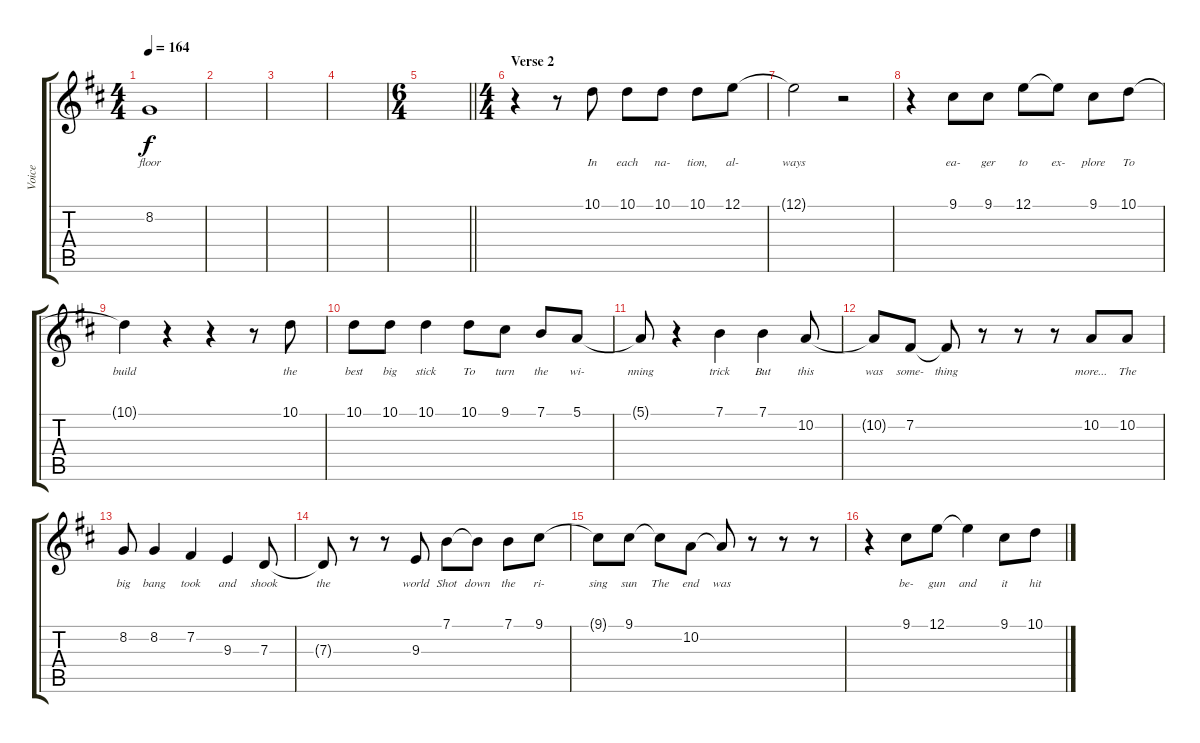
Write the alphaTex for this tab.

\track ("Voice" "Voice") {instrument lead2sawtooth}
\staff {score tabs}
\tuning (E4 B3 G3 D3 A2 E2) {hide}
\ts (4 4)
\tempo 164
\clef g2
\ks bminor
8.2.1{lyrics (0 "floor") lyrics (1 "") lyrics (2 "") lyrics (3 "") lyrics (4 "") dy f} |
|
|
|
\ts (6 4)
\barLineRight lightlight
|
\ts (4 4)
\section ("" "Verse 2")
r.4 r.8 10.1.8{lyrics (0 "In") lyrics (1 "") lyrics (2 "") lyrics (3 "") lyrics (4 "")} 10.1.8{lyrics (0 "each") lyrics (1 "") lyrics (2 "") lyrics (3 "") lyrics (4 "")} 10.1.8{lyrics (0 "na-") lyrics (1 "") lyrics (2 "") lyrics (3 "") lyrics (4 "")} 10.1.8{lyrics (0 "tion,") lyrics (1 "") lyrics (2 "") lyrics (3 "") lyrics (4 "")} 12.1.8{lyrics (0 "al-") lyrics (1 "") lyrics (2 "") lyrics (3 "") lyrics (4 "")} |
12.1{t}.2{lyrics (0 "ways") lyrics (1 "") lyrics (2 "") lyrics (3 "") lyrics (4 "")} r.2 |
r.4 9.1.8{lyrics (0 "ea-") lyrics (1 "") lyrics (2 "") lyrics (3 "") lyrics (4 "")} 9.1.8{lyrics (0 "ger") lyrics (1 "") lyrics (2 "") lyrics (3 "") lyrics (4 "")} 12.1.8{lyrics (0 "to") lyrics (1 "") lyrics (2 "") lyrics (3 "") lyrics (4 "")} 12.1{t}.8{lyrics (0 "ex-") lyrics (1 "") lyrics (2 "") lyrics (3 "") lyrics (4 "")} 9.1.8{lyrics (0 "plore") lyrics (1 "") lyrics (2 "") lyrics (3 "") lyrics (4 "")} 10.1.8{lyrics (0 "To") lyrics (1 "") lyrics (2 "") lyrics (3 "") lyrics (4 "")} |
10.1{t}.4{lyrics (0 "build") lyrics (1 "") lyrics (2 "") lyrics (3 "") lyrics (4 "")} r.4 r.4 r.8 10.1.8{lyrics (0 "the") lyrics (1 "") lyrics (2 "") lyrics (3 "") lyrics (4 "")} |
10.1.8{lyrics (0 "best") lyrics (1 "") lyrics (2 "") lyrics (3 "") lyrics (4 "")} 10.1.8{lyrics (0 "big") lyrics (1 "") lyrics (2 "") lyrics (3 "") lyrics (4 "")} 10.1.4{lyrics (0 "stick") lyrics (1 "") lyrics (2 "") lyrics (3 "") lyrics (4 "")} 10.1.8{lyrics (0 "To") lyrics (1 "") lyrics (2 "") lyrics (3 "") lyrics (4 "")} 9.1.8{lyrics (0 "turn") lyrics (1 "") lyrics (2 "") lyrics (3 "") lyrics (4 "")} 7.1.8{lyrics (0 "the") lyrics (1 "") lyrics (2 "") lyrics (3 "") lyrics (4 "")} 5.1.8{lyrics (0 "wi-") lyrics (1 "") lyrics (2 "") lyrics (3 "") lyrics (4 "")} |
5.1{t}.8{lyrics (0 "nning") lyrics (1 "") lyrics (2 "") lyrics (3 "") lyrics (4 "")} r.4 7.1.4{lyrics (0 "trick") lyrics (1 "") lyrics (2 "") lyrics (3 "") lyrics (4 "")} 7.1.4{lyrics (0 "But") lyrics (1 "") lyrics (2 "") lyrics (3 "") lyrics (4 "")} 10.2.8{lyrics (0 "this") lyrics (1 "") lyrics (2 "") lyrics (3 "") lyrics (4 "")} |
10.2{t}.8{lyrics (0 "was") lyrics (1 "") lyrics (2 "") lyrics (3 "") lyrics (4 "")} 7.2.8{lyrics (0 "some-") lyrics (1 "") lyrics (2 "") lyrics (3 "") lyrics (4 "")} 7.2{t}.8{lyrics (0 "thing") lyrics (1 "") lyrics (2 "") lyrics (3 "") lyrics (4 "")} r.8 r.8 r.8 10.2.8{lyrics (0 "more...") lyrics (1 "") lyrics (2 "") lyrics (3 "") lyrics (4 "")} 10.2.8{lyrics (0 "The") lyrics (1 "") lyrics (2 "") lyrics (3 "") lyrics (4 "")} |
8.2.8{lyrics (0 "big") lyrics (1 "") lyrics (2 "") lyrics (3 "") lyrics (4 "")} 8.2.4{lyrics (0 "bang") lyrics (1 "") lyrics (2 "") lyrics (3 "") lyrics (4 "")} 7.2.4{lyrics (0 "took") lyrics (1 "") lyrics (2 "") lyrics (3 "") lyrics (4 "")} 9.3.4{lyrics (0 "and") lyrics (1 "") lyrics (2 "") lyrics (3 "") lyrics (4 "")} 7.3.8{lyrics (0 "shook") lyrics (1 "") lyrics (2 "") lyrics (3 "") lyrics (4 "")} |
7.3{t}.8{lyrics (0 "the") lyrics (1 "") lyrics (2 "") lyrics (3 "") lyrics (4 "")} r.8 r.8 9.3.8{lyrics (0 "world") lyrics (1 "") lyrics (2 "") lyrics (3 "") lyrics (4 "")} 7.1.8{lyrics (0 "Shot") lyrics (1 "") lyrics (2 "") lyrics (3 "") lyrics (4 "")} 7.1{t}.8{lyrics (0 "down") lyrics (1 "") lyrics (2 "") lyrics (3 "") lyrics (4 "")} 7.1.8{lyrics (0 "the") lyrics (1 "") lyrics (2 "") lyrics (3 "") lyrics (4 "")} 9.1.8{lyrics (0 "ri-") lyrics (1 "") lyrics (2 "") lyrics (3 "") lyrics (4 "")} |
9.1{t}.8{lyrics (0 "sing") lyrics (1 "") lyrics (2 "") lyrics (3 "") lyrics (4 "")} 9.1.8{lyrics (0 "sun") lyrics (1 "") lyrics (2 "") lyrics (3 "") lyrics (4 "")} 9.1{t}.8{lyrics (0 "The") lyrics (1 "") lyrics (2 "") lyrics (3 "") lyrics (4 "")} 10.2.8{lyrics (0 "end") lyrics (1 "") lyrics (2 "") lyrics (3 "") lyrics (4 "")} 10.2{t}.8{lyrics (0 "was") lyrics (1 "") lyrics (2 "") lyrics (3 "") lyrics (4 "")} r.8 r.8 r.8 |
r.4 9.1.8{lyrics (0 "be-") lyrics (1 "") lyrics (2 "") lyrics (3 "") lyrics (4 "")} 12.1.8{lyrics (0 "gun") lyrics (1 "") lyrics (2 "") lyrics (3 "") lyrics (4 "")} 12.1{t}.4{lyrics (0 "and") lyrics (1 "") lyrics (2 "") lyrics (3 "") lyrics (4 "")} 9.1.8{lyrics (0 "it") lyrics (1 "") lyrics (2 "") lyrics (3 "") lyrics (4 "")} 10.1.8{lyrics (0 "hit") lyrics (1 "") lyrics (2 "") lyrics (3 "") lyrics (4 "")}
